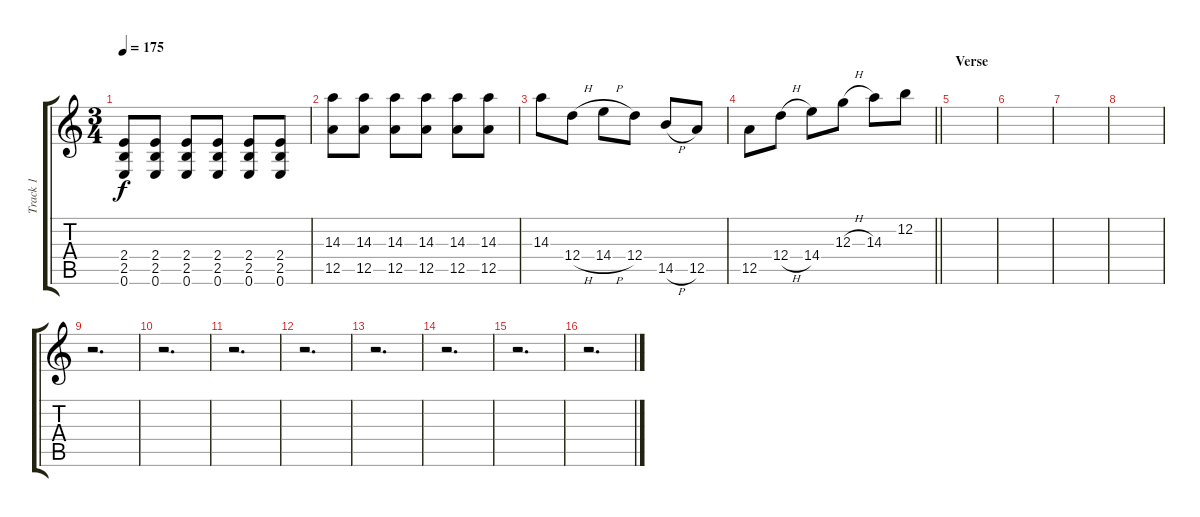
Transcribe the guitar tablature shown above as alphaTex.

\track ("Track 1" "Track 1") {instrument overdrivenguitar}
\staff {score tabs}
\tuning (E4 B3 G3 D3 A2 E2) {hide}
\ts (3 4)
\tempo 175
\clef g2
\ks c
(2.4 2.5 0.6).8{dy f} (2.4 2.5 0.6).8 (2.4 2.5 0.6).8 (2.4 2.5 0.6).8 (2.4 2.5 0.6).8 (2.4 2.5 0.6).8 |
(14.3 12.5).8 (14.3 12.5).8 (14.3 12.5).8 (14.3 12.5).8 (14.3 12.5).8 (14.3 12.5).8 |
14.3.8 12.4{h}.8 14.4{h}.8 12.4.8 14.5{h}.8 12.5.8 |
\barLineRight lightlight
12.5.8 12.4{h}.8 14.4.8 12.3{h}.8 14.3.8 12.2.8 |
\section ("" "Verse")
|
|
|
|
r.2{d} |
r.2{d} |
r.2{d} |
r.2{d} |
r.2{d} |
r.2{d} |
r.2{d} |
r.2{d}
